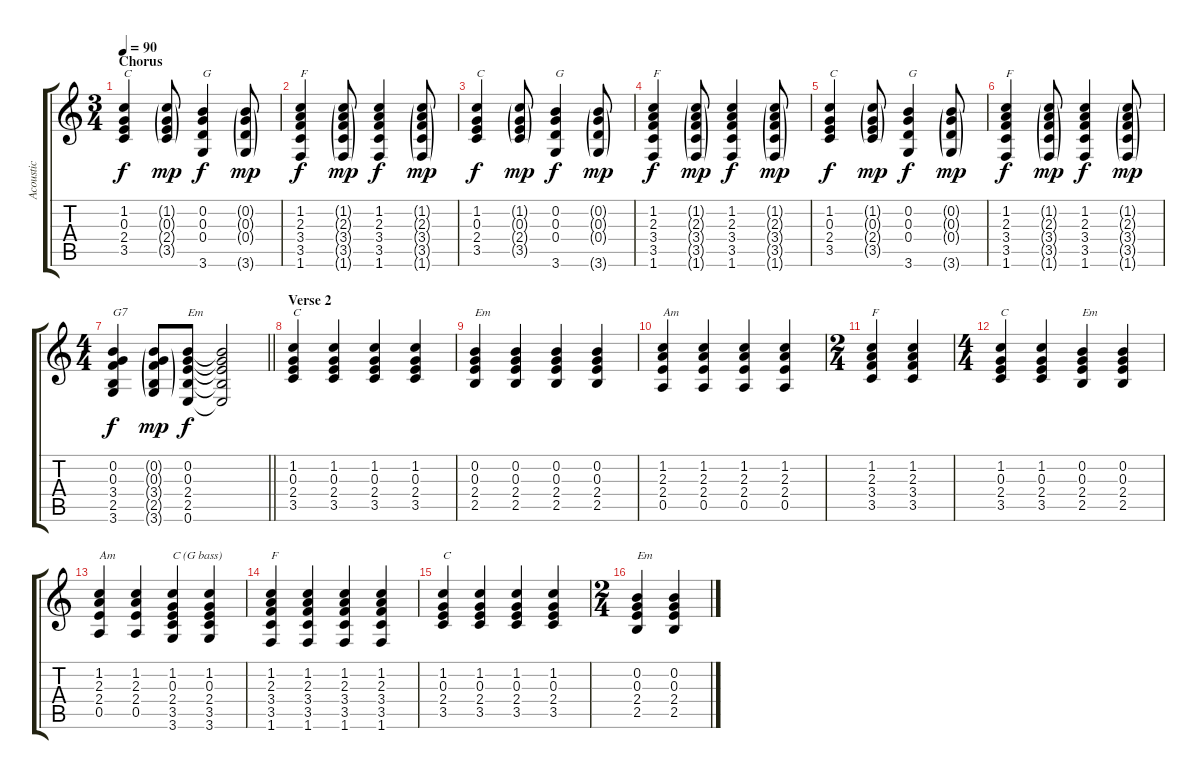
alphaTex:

\track ("Acoustic" "Acoustic") {instrument acousticguitarsteel}
\staff {score tabs}
\tuning (E4 B3 G3 D3 A2 E2) {hide}
\ts (3 4)
\section ("" "Chorus")
\tempo 90
\clef g2
\ks c
(1.2 0.3 2.4 3.5).4{txt "C" dy f} (1.2{g} 0.3{g} 2.4{g} 3.5{g}).8{dy mp} (0.2 0.3 0.4 3.6).4{txt "G" dy f} (0.2{g} 0.3{g} 0.4{g} 3.6{g}).8{dy mp} |
(1.2 2.3 3.4 3.5 1.6).4{txt "F" dy f} (1.2{g} 2.3{g} 3.4{g} 3.5{g} 1.6{g}).8{dy mp} (1.2 2.3 3.4 3.5 1.6).4{dy f} (1.2{g} 2.3{g} 3.4{g} 3.5{g} 1.6{g}).8{dy mp} |
(1.2 0.3 2.4 3.5).4{txt "C" dy f} (1.2{g} 0.3{g} 2.4{g} 3.5{g}).8{dy mp} (0.2 0.3 0.4 3.6).4{txt "G" dy f} (0.2{g} 0.3{g} 0.4{g} 3.6{g}).8{dy mp} |
(1.2 2.3 3.4 3.5 1.6).4{txt "F" dy f} (1.2{g} 2.3{g} 3.4{g} 3.5{g} 1.6{g}).8{dy mp} (1.2 2.3 3.4 3.5 1.6).4{dy f} (1.2{g} 2.3{g} 3.4{g} 3.5{g} 1.6{g}).8{dy mp} |
(1.2 0.3 2.4 3.5).4{txt "C" dy f} (1.2{g} 0.3{g} 2.4{g} 3.5{g}).8{dy mp} (0.2 0.3 0.4 3.6).4{txt "G" dy f} (0.2{g} 0.3{g} 0.4{g} 3.6{g}).8{dy mp} |
(1.2 2.3 3.4 3.5 1.6).4{txt "F" dy f} (1.2{g} 2.3{g} 3.4{g} 3.5{g} 1.6{g}).8{dy mp} (1.2 2.3 3.4 3.5 1.6).4{dy f} (1.2{g} 2.3{g} 3.4{g} 3.5{g} 1.6{g}).8{dy mp} |
\ts (4 4)
\barLineRight lightlight
(0.2 0.3 3.4 2.5 3.6).4{txt "G7" dy f} (0.2{g} 0.3{g} 3.4{g} 2.5{g} 3.6{g}).8{dy mp} (0.2 0.3 2.4 2.5 0.6).8{txt "Em" dy f} (0.2{t} 0.3{t} 2.4{t} 2.5{t} 0.6{t}).2 |
\section ("" "Verse 2")
(1.2 0.3 2.4 3.5).4{txt "C"} (1.2 0.3 2.4 3.5).4 (1.2 0.3 2.4 3.5).4 (1.2 0.3 2.4 3.5).4 |
(0.2 0.3 2.4 2.5).4{txt "Em"} (0.2 0.3 2.4 2.5).4 (0.2 0.3 2.4 2.5).4 (0.2 0.3 2.4 2.5).4 |
(1.2 2.3 2.4 0.5).4{txt "Am"} (1.2 2.3 2.4 0.5).4 (1.2 2.3 2.4 0.5).4 (1.2 2.3 2.4 0.5).4 |
\ts (2 4)
(1.2 2.3 3.4 3.5).4{txt "F"} (1.2 2.3 3.4 3.5).4 |
\ts (4 4)
(1.2 0.3 2.4 3.5).4{txt "C"} (1.2 0.3 2.4 3.5).4 (0.2 0.3 2.4 2.5).4{txt "Em"} (0.2 0.3 2.4 2.5).4 |
(1.2 2.3 2.4 0.5).4{txt "Am"} (1.2 2.3 2.4 0.5).4 (1.2 0.3 2.4 3.5 3.6).4{txt "C (G bass)"} (1.2 0.3 2.4 3.5 3.6).4 |
(1.2 2.3 3.4 3.5 1.6).4{txt "F"} (1.2 2.3 3.4 3.5 1.6).4 (1.2 2.3 3.4 3.5 1.6).4 (1.2 2.3 3.4 3.5 1.6).4 |
(1.2 0.3 2.4 3.5).4{txt "C"} (1.2 0.3 2.4 3.5).4 (1.2 0.3 2.4 3.5).4 (1.2 0.3 2.4 3.5).4 |
\ts (2 4)
(0.2 0.3 2.4 2.5).4{txt "Em"} (0.2 0.3 2.4 2.5).4
